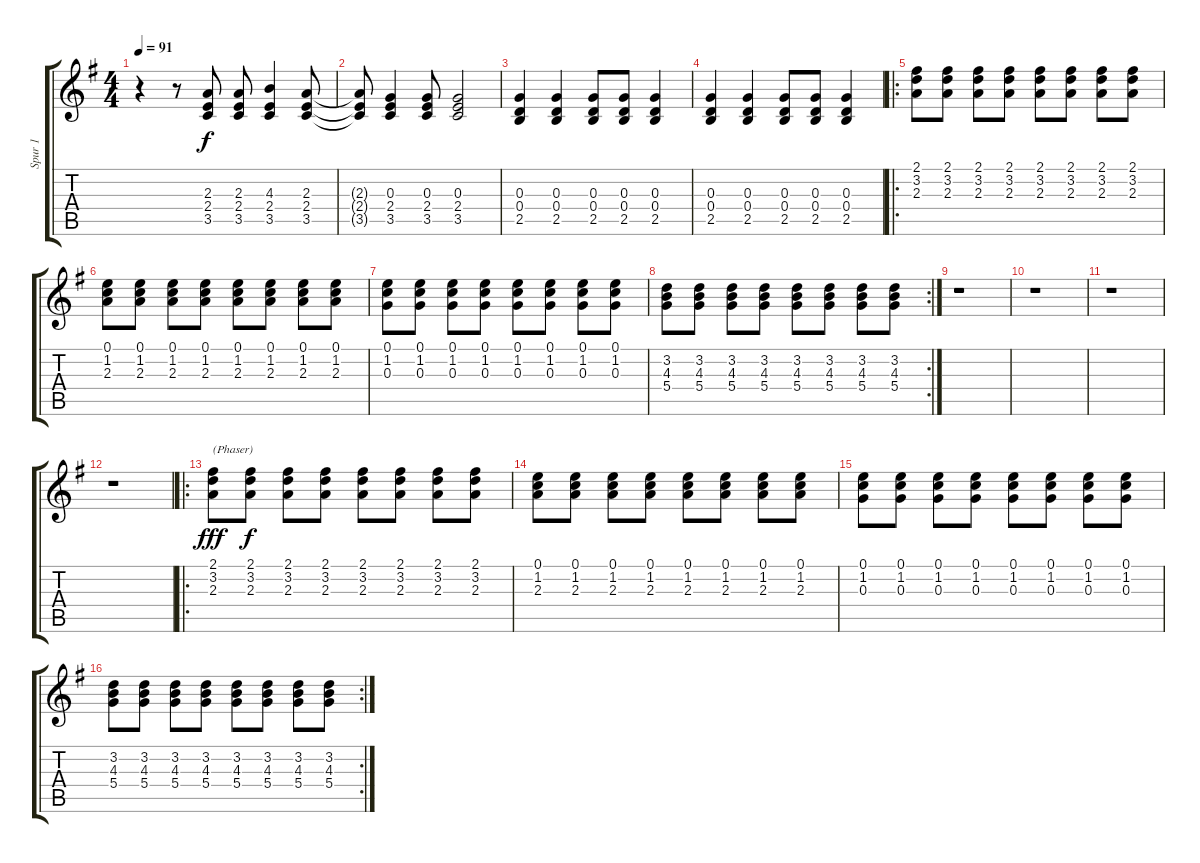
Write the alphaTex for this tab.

\track ("Spur 1" "Spur 1") {instrument overdrivenguitar}
\staff {score tabs}
\tuning (E4 B3 G3 D3 A2 E2) {hide}
\ts (4 4)
\tempo 91
\clef g2
\ks g
r.4{dy f} r.8 (2.3 2.4 3.5).8 (2.3 2.4 3.5).8 (4.3 2.4 3.5).4 (2.3 2.4 3.5).8 |
(2.3{t} 2.4{t} 3.5{t}).8 (0.3 2.4 3.5).4 (0.3 2.4 3.5).8 (0.3 2.4 3.5).2 |
(0.3 0.4 2.5).4 (0.3 0.4 2.5).4 (0.3 0.4 2.5).8 (0.3 0.4 2.5).8 (0.3 0.4 2.5).4 |
(0.3 0.4 2.5).4 (0.3 0.4 2.5).4 (0.3 0.4 2.5).8 (0.3 0.4 2.5).8 (0.3 0.4 2.5).4 |
\ro
(2.1 3.2 2.3).8 (2.1 3.2 2.3).8 (2.1 3.2 2.3).8 (2.1 3.2 2.3).8 (2.1 3.2 2.3).8 (2.1 3.2 2.3).8 (2.1 3.2 2.3).8 (2.1 3.2 2.3).8 |
(0.1 1.2 2.3).8 (0.1 1.2 2.3).8 (0.1 1.2 2.3).8 (0.1 1.2 2.3).8 (0.1 1.2 2.3).8 (0.1 1.2 2.3).8 (0.1 1.2 2.3).8 (0.1 1.2 2.3).8 |
(0.1 1.2 0.3).8 (0.1 1.2 0.3).8 (0.1 1.2 0.3).8 (0.1 1.2 0.3).8 (0.1 1.2 0.3).8 (0.1 1.2 0.3).8 (0.1 1.2 0.3).8 (0.1 1.2 0.3).8 |
\rc 2
(3.2 4.3 5.4).8 (3.2 4.3 5.4).8 (3.2 4.3 5.4).8 (3.2 4.3 5.4).8 (3.2 4.3 5.4).8 (3.2 4.3 5.4).8 (3.2 4.3 5.4).8 (3.2 4.3 5.4).8 |
r.1 |
r.1 |
r.1 |
r.1 |
\ro
(2.1 3.2 2.3).8{txt "(Phaser)" dy fff} (2.1 3.2 2.3).8{dy f} (2.1 3.2 2.3).8 (2.1 3.2 2.3).8 (2.1 3.2 2.3).8 (2.1 3.2 2.3).8 (2.1 3.2 2.3).8 (2.1 3.2 2.3).8 |
(0.1 1.2 2.3).8 (0.1 1.2 2.3).8 (0.1 1.2 2.3).8 (0.1 1.2 2.3).8 (0.1 1.2 2.3).8 (0.1 1.2 2.3).8 (0.1 1.2 2.3).8 (0.1 1.2 2.3).8 |
(0.1 1.2 0.3).8 (0.1 1.2 0.3).8 (0.1 1.2 0.3).8 (0.1 1.2 0.3).8 (0.1 1.2 0.3).8 (0.1 1.2 0.3).8 (0.1 1.2 0.3).8 (0.1 1.2 0.3).8 |
\rc 2
(3.2 4.3 5.4).8 (3.2 4.3 5.4).8 (3.2 4.3 5.4).8 (3.2 4.3 5.4).8 (3.2 4.3 5.4).8 (3.2 4.3 5.4).8 (3.2 4.3 5.4).8 (3.2 4.3 5.4).8
